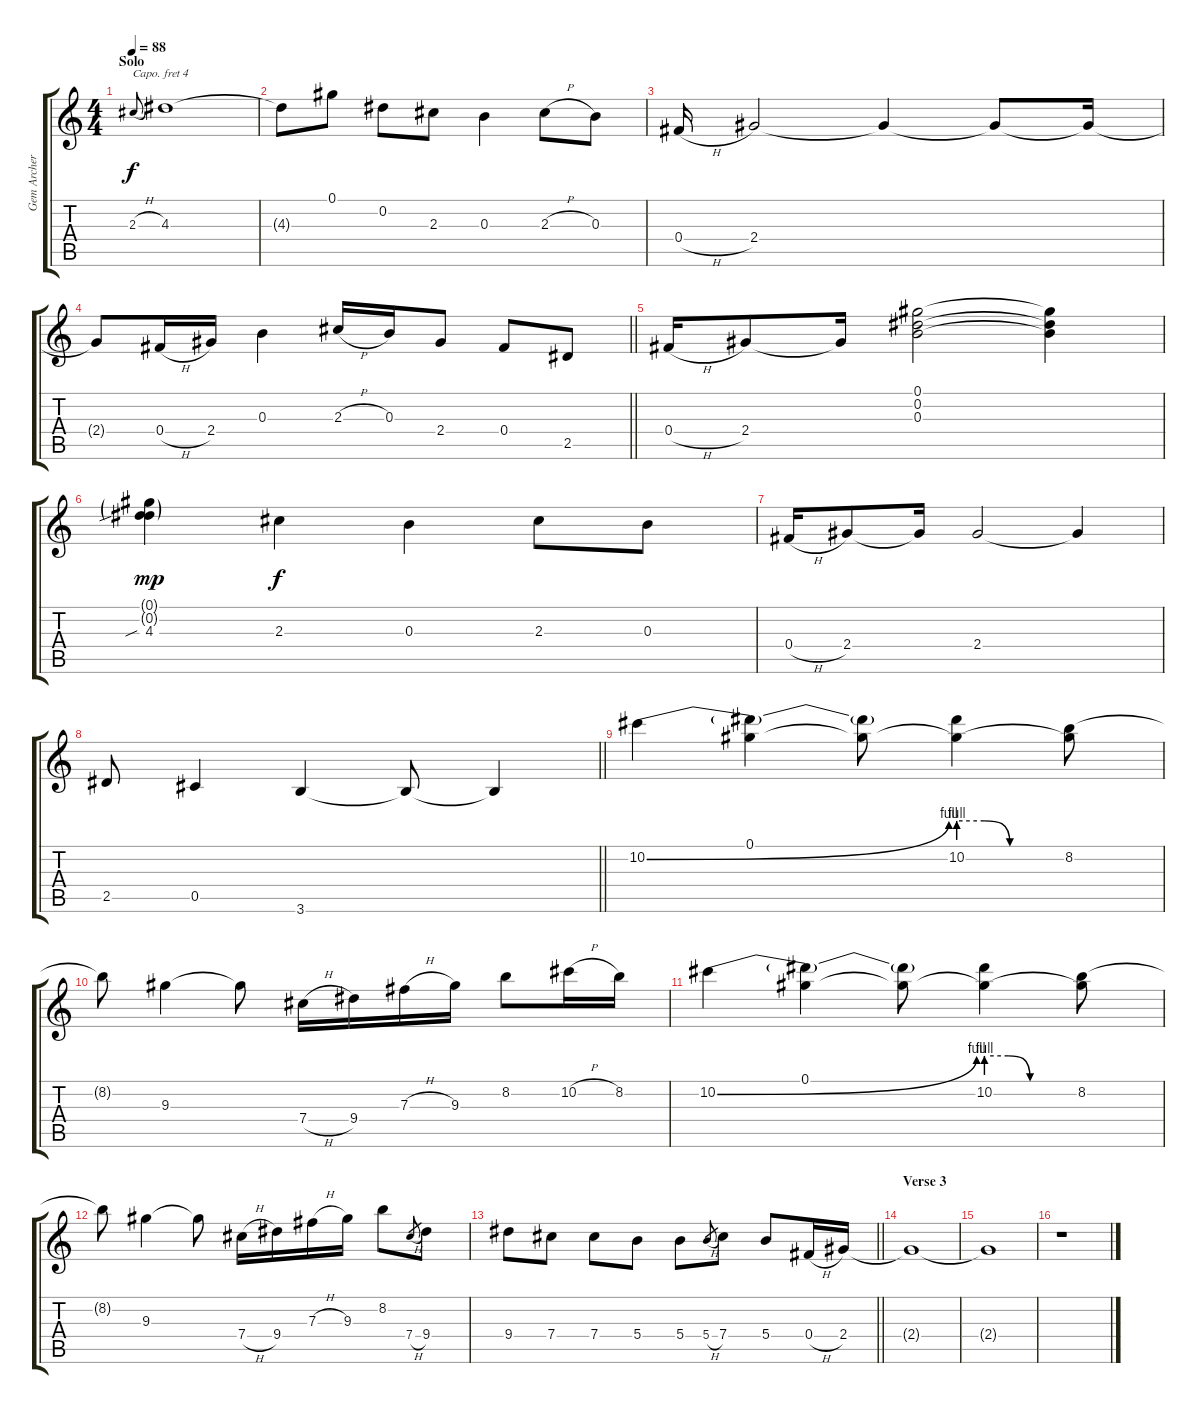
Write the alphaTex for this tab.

\track ("Gem Archer" "Gem Archer") {instrument electricguitarclean}
\staff {score tabs}
\capo 4
\tuning (E4 B3 G3 D3 A2 E2) {hide}
\ts (4 4)
\section ("" "Solo")
\tempo 88
\clef g2
\ks c
2.3{h}.8{gr onbeat dy f} 4.3.1 |
4.3{t}.8 0.1.8 0.2.8 2.3.8 0.3.4 2.3{h}.8 0.3.8 |
0.4{h}.16 2.4.2 2.4{t}.4 2.4{t}.8 2.4{t}.16 |
\barLineRight lightlight
2.4{t}.8 0.4{h}.16 2.4.16 0.3.4 2.3{h}.16 0.3.16 2.4.8 0.4.8 2.5.8 |
0.4{h}.16 2.4.8 2.4{t}.16 (0.1 0.2 0.3).2 (0.1{t} 0.2{t} 0.3{t}).4 |
(0.1{g} 0.2{g} 4.3{sib}).4{dy mp} 2.3.4{dy f} 0.3.4 2.3.8 0.3.8 |
0.4{h}.16 2.4.8 2.4{t}.16 2.4.2 2.4{t}.4 |
\barLineRight lightlight
2.5.8 0.5.4 3.6.4 3.6{t}.8 3.6{t}.4 |
10.2{be (bend 0 0 60 4)}.4 (0.1 10.2{t}).4 (0.1{t} 10.2{t}).8 (0.1{t} 10.2{be (custom 0 4 15 4 30 0 60 0)}).4 (0.1{t} 8.2).8 |
8.2{t}.8 9.3.4 9.3{t}.8 7.4{h}.16 9.4.16 7.3{h}.16 9.3.16 8.2.8 10.2{h}.16 8.2.16 |
10.2{be (bend 0 0 60 4)}.4 (0.1 10.2{t}).4 (0.1{t} 10.2{t}).8 (0.1{t} 10.2{be (custom 0 4 15 4 30 0 60 0)}).4 (0.1{t} 8.2).8 |
8.2{t}.8 9.3.4 9.3{t}.8 7.4{h}.16 9.4.16 7.3{h}.16 9.3.16 8.2.8 7.4{h}.8{gr} 9.4.8 |
\barLineRight lightlight
9.4.8 7.4.8 7.4.8 5.4.8 5.4.8 5.4{h}.8{gr} 7.4.8 5.4.8 0.4{h}.16 2.4.16 |
\section ("" "Verse 3")
2.4{t}.1 |
2.4{t}.1 |
r.1
